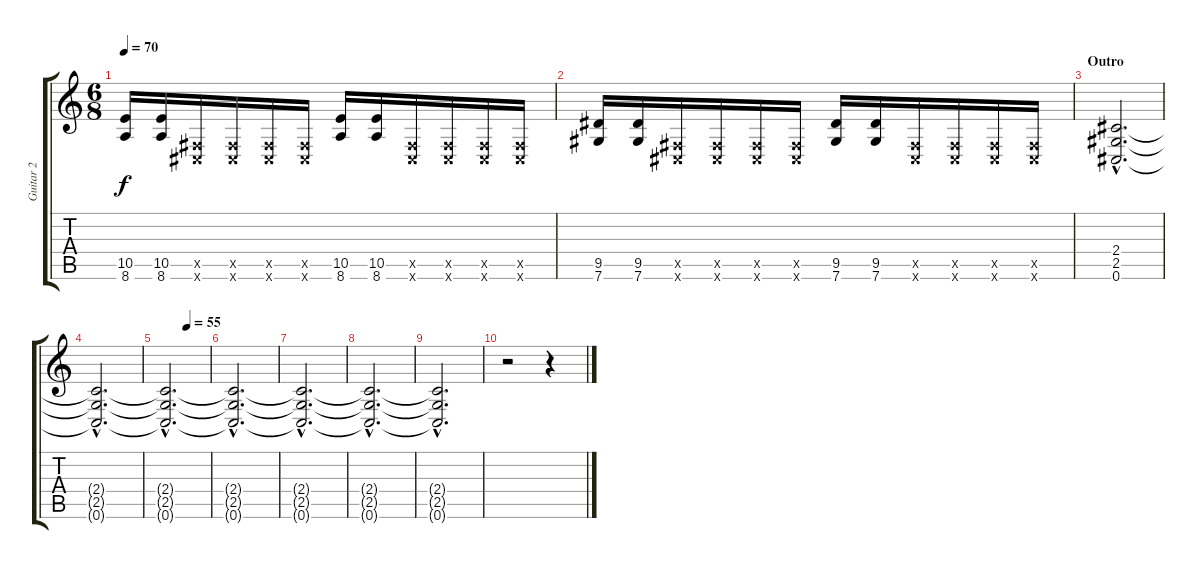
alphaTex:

\track ("Guitar 2" "Guitar 2") {instrument distortionguitar}
\staff {score tabs}
\tuning (Db4 Ab3 E3 B2 Gb2 Db2) {hide}
\ts (6 8)
\tempo 70
\clef g2
\ks c
(10.5 8.6).16{dy f} (10.5 8.6).16 (0.5{x} 0.6{x}).16 (0.5{x} 0.6{x}).16 (0.5{x} 0.6{x}).16 (0.5{x} 0.6{x}).16 (10.5 8.6).16 (10.5 8.6).16 (0.5{x} 0.6{x}).16 (0.5{x} 0.6{x}).16 (0.5{x} 0.6{x}).16 (0.5{x} 0.6{x}).16 |
(9.5 7.6).16 (9.5 7.6).16 (0.5{x} 0.6{x}).16 (0.5{x} 0.6{x}).16 (0.5{x} 0.6{x}).16 (0.5{x} 0.6{x}).16 (9.5 7.6).16 (9.5 7.6).16 (0.5{x} 0.6{x}).16 (0.5{x} 0.6{x}).16 (0.5{x} 0.6{x}).16 (0.5{x} 0.6{x}).16 |
\section ("" "Outro")
(2.4{hac} 2.5{hac} 0.6{hac}).2{d volume 7} |
(2.4{hac t} 2.5{hac t} 0.6{hac t}).2{d} |
\tempo (55 0.5)
(2.4{hac t} 2.5{hac t} 0.6{hac t}).2{d} |
(2.4{hac t} 2.5{hac t} 0.6{hac t}).2{d} |
(2.4{hac t} 2.5{hac t} 0.6{hac t}).2{d} |
(2.4{hac t} 2.5{hac t} 0.6{hac t}).2{d volume 0} |
(2.4{hac t} 2.5{hac t} 0.6{hac t}).2{d} |
r.2 r.4
